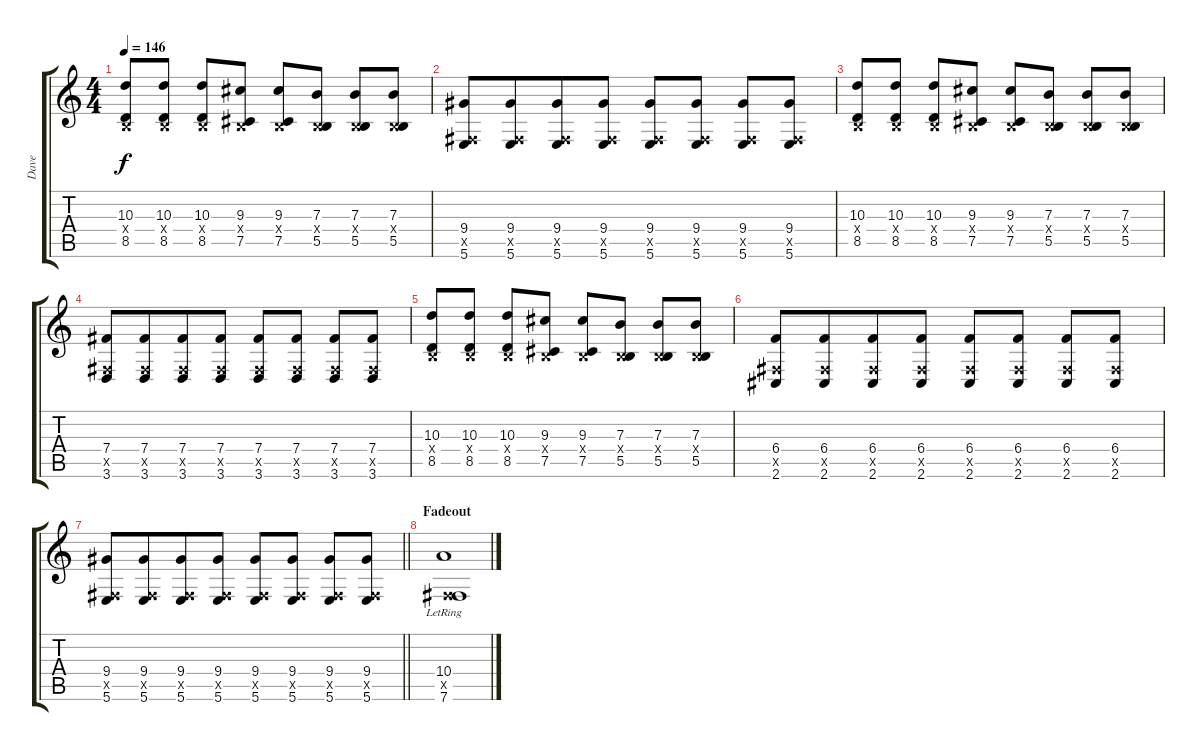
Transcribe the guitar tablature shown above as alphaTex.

\track ("Dave" "Dave") {instrument distortionguitar bank 255}
\staff {score tabs}
\tuning (Db4 Ab3 E3 B2 Gb2 B1) {hide}
\ts (4 4)
\tempo 146
\clef g2
\ks c
(10.3 0.4{x} 8.5).8{dy f beam merge} (10.3 0.4{x} 8.5).8 (10.3 0.4{x} 8.5).8 (9.3 0.4{x} 7.5).8 (9.3 0.4{x} 7.5).8 (7.3 0.4{x} 5.5).8 (7.3 0.4{x} 5.5).8 (7.3 0.4{x} 5.5).8 |
(9.4 0.5{x} 5.6).8{beam merge} (9.4 0.5{x} 5.6).8{beam merge} (9.4 0.5{x} 5.6).8 (9.4 0.5{x} 5.6).8 (9.4 0.5{x} 5.6).8 (9.4 0.5{x} 5.6).8 (9.4 0.5{x} 5.6).8 (9.4 0.5{x} 5.6).8 |
(10.3 0.4{x} 8.5).8{beam merge} (10.3 0.4{x} 8.5).8 (10.3 0.4{x} 8.5).8 (9.3 0.4{x} 7.5).8 (9.3 0.4{x} 7.5).8 (7.3 0.4{x} 5.5).8 (7.3 0.4{x} 5.5).8 (7.3 0.4{x} 5.5).8 |
(7.4 0.5{x} 3.6).8{beam merge} (7.4 0.5{x} 3.6).8{beam merge} (7.4 0.5{x} 3.6).8 (7.4 0.5{x} 3.6).8 (7.4 0.5{x} 3.6).8 (7.4 0.5{x} 3.6).8 (7.4 0.5{x} 3.6).8 (7.4 0.5{x} 3.6).8 |
(10.3 0.4{x} 8.5).8{beam merge} (10.3 0.4{x} 8.5).8 (10.3 0.4{x} 8.5).8 (9.3 0.4{x} 7.5).8 (9.3 0.4{x} 7.5).8 (7.3 0.4{x} 5.5).8 (7.3 0.4{x} 5.5).8 (7.3 0.4{x} 5.5).8 |
(6.4 0.5{x} 2.6).8{beam merge} (6.4 0.5{x} 2.6).8{beam merge} (6.4 0.5{x} 2.6).8 (6.4 0.5{x} 2.6).8 (6.4 0.5{x} 2.6).8 (6.4 0.5{x} 2.6).8 (6.4 0.5{x} 2.6).8 (6.4 0.5{x} 2.6).8 |
\barLineRight lightlight
(9.4 0.5{x} 5.6).8{beam merge} (9.4 0.5{x} 5.6).8{beam merge} (9.4 0.5{x} 5.6).8 (9.4 0.5{x} 5.6).8 (9.4 0.5{x} 5.6).8 (9.4 0.5{x} 5.6).8 (9.4 0.5{x} 5.6).8 (9.4 0.5{x} 5.6).8 |
\section ("" "Fadeout")
(10.4{lr} 0.5{x} 7.6).1
